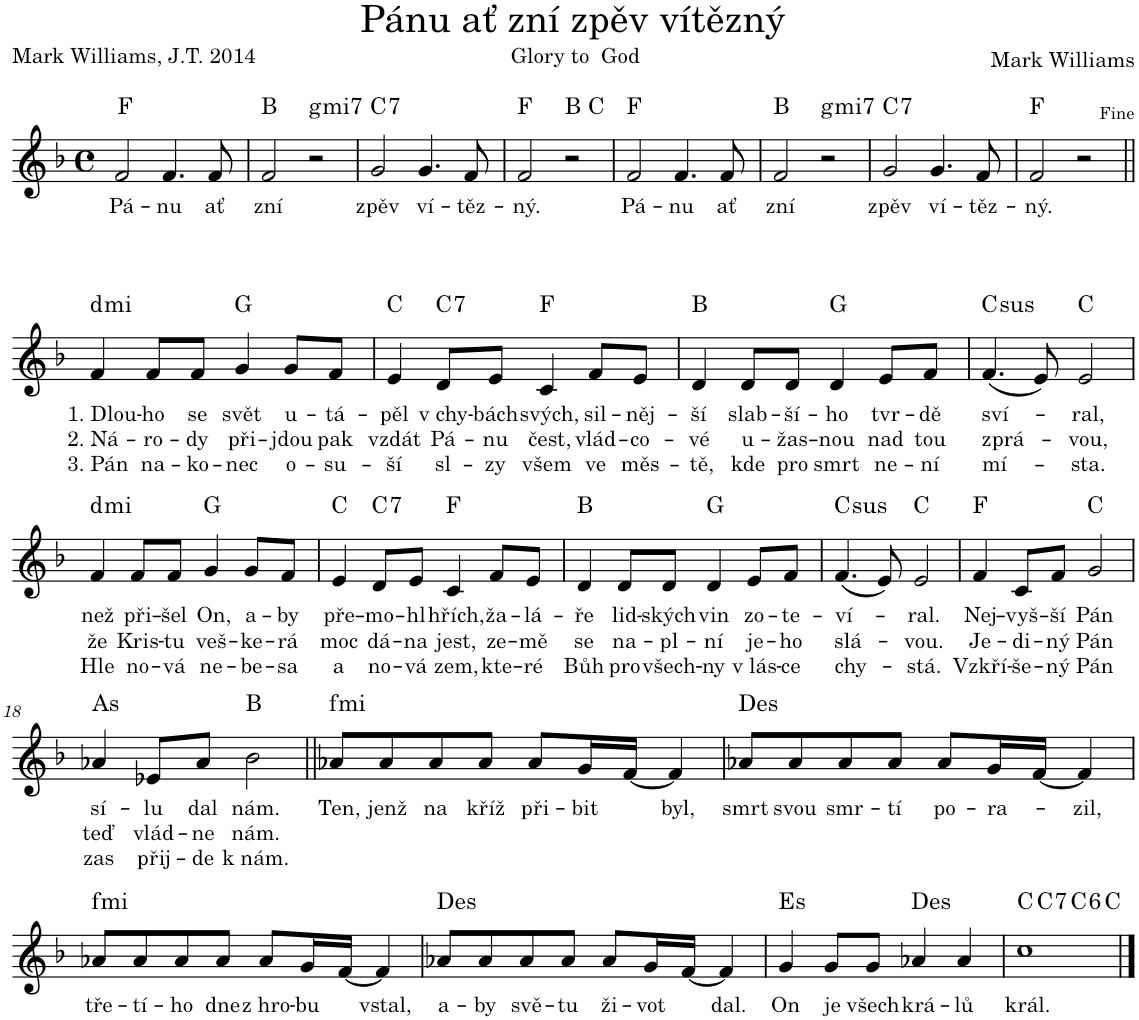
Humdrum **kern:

**kern	**text	**text	**text	**harte
*part1	*part1	*part1	*part1	*part1
*staff1	*staff1	*staff1	*staff1	*
*I"Hlas	*	*	*	*
*I'Hl.	*	*	*	*
*clefG2	*	*	*	*
*k[b-]	*	*	*	*
*M4/4	*	*	*	*
*met(c)	*	*	*	*
=1	=1	=1	=1	=1
!	!LO:LY:b	!	!	!
2f/	Pá-	.	.	F:maj
!	!LO:LY:b	!	!	!
4.f/	-nu	.	.	.
!	!LO:LY:b	!	!	!
8f/	ať	.	.	.
=2	=2	=2	=2	=2
!	!LO:LY:b	!	!	!
2f/	zní	.	.	Bb:maj
!	!	!	!	!LO:H:kt=mi7
2r	.	.	.	G:min7
=3	=3	=3	=3	=3
!	!LO:LY:b	!	!	!LO:H:kt=7
2g/	zpěv	.	.	C:7
!	!LO:LY:b	!	!	!
4.g/	ví-	.	.	.
!	!LO:LY:b	!	!	!
8f/	-těz-	.	.	.
=4	=4	=4	=4	=4
!	!LO:LY:b	!	!	!
*^	*	*	*	*
2f/	2.ryy	-ný.	.	.	F:maj
2r	.	.	.	.	Bb:maj
.	4ryy	.	.	.	C:maj
=5	=5	=5	=5	=5	=5
!	!	!LO:LY:b	!	!	!
*v	*v	*	*	*	*
2f/	Pá-	.	.	F:maj
!	!LO:LY:b	!	!	!
4.f/	-nu	.	.	.
!	!LO:LY:b	!	!	!
8f/	ať	.	.	.
=6	=6	=6	=6	=6
!	!LO:LY:b	!	!	!
2f/	zní	.	.	Bb:maj
!	!	!	!	!LO:H:kt=mi7
2r	.	.	.	G:min7
=7	=7	=7	=7	=7
!	!LO:LY:b	!	!	!LO:H:kt=7
2g/	zpěv	.	.	C:7
!	!LO:LY:b	!	!	!
4.g/	ví-	.	.	.
!	!LO:LY:b	!	!	!
8f/	-těz-	.	.	.
=8	=8	=8	=8	=8
!	!LO:LY:b	!	!	!
2f/	-ný.	.	.	F:maj
2r	.	.	.	.
!!LO:LB:g=z
=9||	=9||	=9||	=9||	=9||
!	!LO:LY:b	!LO:LY:b	!LO:LY:b	!LO:H:kt=mi
4f/	1. Dlou-	2. Ná-	3. Pán	D:min
!	!LO:LY:b	!LO:LY:b	!LO:LY:b	!
8f/L	-ho	-ro-	na-	.
!	!LO:LY:b	!LO:LY:b	!LO:LY:b	!
8f/J	se	-dy	-ko-	.
!	!LO:LY:b	!LO:LY:b	!LO:LY:b	!
4g/	svět	při-	-nec	G:maj
!	!LO:LY:b	!LO:LY:b	!LO:LY:b	!
8g/L	u-	-jdou	o-	.
!	!LO:LY:b	!LO:LY:b	!LO:LY:b	!
8f/J	-tá-	pak	-su-	.
=10	=10	=10	=10	=10
!	!LO:LY:b	!LO:LY:b	!LO:LY:b	!
4e/	-pěl	vzdát	-ší	C:maj
!	!LO:LY:b	!LO:LY:b	!LO:LY:b	!LO:H:kt=7
8d/L	v chy-	Pá-	sl-	C:7
!	!LO:LY:b	!LO:LY:b	!LO:LY:b	!
8e/J	-bách	-nu	-zy	.
!	!LO:LY:b	!LO:LY:b	!LO:LY:b	!
4c/	svých,	čest,	všem	F:maj
!	!LO:LY:b	!LO:LY:b	!LO:LY:b	!
8f/L	sil-	vlád-	ve	.
!	!LO:LY:b	!LO:LY:b	!LO:LY:b	!
8e/J	-něj-	-co-	měs-	.
=11	=11	=11	=11	=11
!	!LO:LY:b	!LO:LY:b	!LO:LY:b	!
4d/	-ší	-vé	-tě,	Bb:maj
!	!LO:LY:b	!LO:LY:b	!LO:LY:b	!
8d/L	slab-	u-	kde	.
!	!LO:LY:b	!LO:LY:b	!LO:LY:b	!
8d/J	-ší-	-žas-	pro	.
!	!LO:LY:b	!LO:LY:b	!LO:LY:b	!
4d/	-ho	-nou	smrt	G:maj
!	!LO:LY:b	!LO:LY:b	!LO:LY:b	!
8e/L	tvr-	nad	ne-	.
!	!LO:LY:b	!LO:LY:b	!LO:LY:b	!
8f/J	-dě	tou	-ní	.
=12	=12	=12	=12	=12
!	!LO:LY:b	!LO:LY:b	!LO:LY:b	!LO:H:kt=sus
(4.f/	sví-	zprá-	mí-	C:sus4
8e/)	.	.	.	.
!	!LO:LY:b	!LO:LY:b	!LO:LY:b	!
2e/	-ral,	-vou,	-sta.	C:maj
!!LO:LB:g=z
=13	=13	=13	=13	=13
!	!LO:LY:b	!LO:LY:b	!LO:LY:b	!LO:H:kt=mi
4f/	než	že	Hle	D:min
!	!LO:LY:b	!LO:LY:b	!LO:LY:b	!
8f/L	při-	Kris-	no-	.
!	!LO:LY:b	!LO:LY:b	!LO:LY:b	!
8f/J	-šel	-tu	-vá	.
!	!LO:LY:b	!LO:LY:b	!LO:LY:b	!
4g/	On,	veš-	ne-	G:maj
!	!LO:LY:b	!LO:LY:b	!LO:LY:b	!
8g/L	a-	-ke-	-be-	.
!	!LO:LY:b	!LO:LY:b	!LO:LY:b	!
8f/J	-by	-rá	-sa	.
=14	=14	=14	=14	=14
!	!LO:LY:b	!LO:LY:b	!LO:LY:b	!
4e/	pře-	moc	a	C:maj
!	!LO:LY:b	!LO:LY:b	!LO:LY:b	!LO:H:kt=7
8d/L	-mo-	dá-	no-	C:7
!	!LO:LY:b	!LO:LY:b	!LO:LY:b	!
8e/J	-hl	-na	-vá	.
!	!LO:LY:b	!LO:LY:b	!LO:LY:b	!
4c/	hřích,	jest,	zem,	F:maj
!	!LO:LY:b	!LO:LY:b	!LO:LY:b	!
8f/L	ža-	ze-	kte-	.
!	!LO:LY:b	!LO:LY:b	!LO:LY:b	!
8e/J	-lá-	-mě	-ré	.
=15	=15	=15	=15	=15
!	!LO:LY:b	!LO:LY:b	!LO:LY:b	!
4d/	-ře	se	Bůh	Bb:maj
!	!LO:LY:b	!LO:LY:b	!LO:LY:b	!
8d/L	lid-	na-	pro	.
!	!LO:LY:b	!LO:LY:b	!LO:LY:b	!
8d/J	-ských	-pl-	všech-	.
!	!LO:LY:b	!LO:LY:b	!LO:LY:b	!
4d/	vin	-ní	-ny	G:maj
!	!LO:LY:b	!LO:LY:b	!LO:LY:b	!
8e/L	zo-	je-	v lás-	.
!	!LO:LY:b	!LO:LY:b	!LO:LY:b	!
8f/J	-te-	-ho	-ce	.
=16	=16	=16	=16	=16
!	!LO:LY:b	!LO:LY:b	!LO:LY:b	!LO:H:kt=sus
(4.f/	-ví-	slá-	chy-	C:sus4
8e/)	.	.	.	.
!	!LO:LY:b	!LO:LY:b	!LO:LY:b	!
2e/	-ral.	-vou.	-stá.	C:maj
=17	=17	=17	=17	=17
!	!LO:LY:b	!LO:LY:b	!LO:LY:b	!
4f/	Nej-	Je-	Vzkří-	F:maj
!	!LO:LY:b	!LO:LY:b	!LO:LY:b	!
8c/L	-vyš-	-di-	-še-	.
!	!LO:LY:b	!LO:LY:b	!LO:LY:b	!
8f/J	-ší	-ný	-ný	.
!	!LO:LY:b	!LO:LY:b	!LO:LY:b	!
2g/	Pán	Pán	Pán	C:maj
!!LO:LB:g=z
=18	=18	=18	=18	=18
!	!LO:LY:b	!LO:LY:b	!LO:LY:b	!
4a-X/	sí-	teď	zas	Ab:maj
!	!LO:LY:b	!LO:LY:b	!LO:LY:b	!
8e-X/L	-lu	vlád-	přij-	.
!	!LO:LY:b	!LO:LY:b	!LO:LY:b	!
8a-/J	dal	-ne	-de	.
!	!LO:LY:b	!LO:LY:b	!LO:LY:b	!
2b-\	nám.	nám.	k nám.	Bb:maj
=19||	=19||	=19||	=19||	=19||
!	!LO:LY:b	!	!	!LO:H:kt=mi
8a-X/L	Ten,	.	.	F:min
!	!LO:LY:b	!	!	!
8a-/	jenž	.	.	.
!	!LO:LY:b	!	!	!
8a-/	na	.	.	.
!	!LO:LY:b	!	!	!
8a-/J	kříž	.	.	.
!	!LO:LY:b	!	!	!
8a-/L	při-	.	.	.
!	!LO:LY:b	!	!	!
16g/L	-bit	.	.	.
[16f/JJ	.	.	.	.
!	!LO:LY:b	!	!	!
4f/]	byl,	.	.	.
=20	=20	=20	=20	=20
!	!LO:LY:b	!	!	!
8a-X/L	smrt	.	.	Db:maj
!	!LO:LY:b	!	!	!
8a-/	svou	.	.	.
!	!LO:LY:b	!	!	!
8a-/	smr-	.	.	.
!	!LO:LY:b	!	!	!
8a-/J	-tí	.	.	.
!	!LO:LY:b	!	!	!
8a-/L	po-	.	.	.
!	!LO:LY:b	!	!	!
16g/L	-ra-	.	.	.
[16f/JJ	.	.	.	.
!	!LO:LY:b	!	!	!
4f/]	zil,	.	.	.
!!LO:LB:g=z
=21	=21	=21	=21	=21
!	!LO:LY:b	!	!	!LO:H:kt=mi
8a-X/L	tře-	.	.	F:min
!	!LO:LY:b	!	!	!
8a-/	-tí-	.	.	.
!	!LO:LY:b	!	!	!
8a-/	-ho	.	.	.
!	!LO:LY:b	!	!	!
8a-/J	dne	.	.	.
!	!LO:LY:b	!	!	!
8a-/L	z hro-	.	.	.
!	!LO:LY:b	!	!	!
16g/L	-bu	.	.	.
[16f/JJ	.	.	.	.
!	!LO:LY:b	!	!	!
4f/]	vstal,	.	.	.
=22	=22	=22	=22	=22
!	!LO:LY:b	!	!	!
8a-X/L	a-	.	.	Db:maj
!	!LO:LY:b	!	!	!
8a-/	-by	.	.	.
!	!LO:LY:b	!	!	!
8a-/	svě-	.	.	.
!	!LO:LY:b	!	!	!
8a-/J	-tu	.	.	.
!	!LO:LY:b	!	!	!
8a-/L	ži-	.	.	.
!	!LO:LY:b	!	!	!
16g/L	-vot	.	.	.
[16f/JJ	.	.	.	.
!	!LO:LY:b	!	!	!
4f/]	dal.	.	.	.
=23	=23	=23	=23	=23
!	!LO:LY:b	!	!	!
4g/	On	.	.	Eb:maj
!	!LO:LY:b	!	!	!
8g/L	je	.	.	.
!	!LO:LY:b	!	!	!
8g/J	všech	.	.	.
!	!LO:LY:b	!	!	!
4a-X/	krá-	.	.	Db:maj
!	!LO:LY:b	!	!	!
4a-/	-lů	.	.	.
=24	=24	=24	=24	=24
!	!LO:LY:b	!	!	!
*^	*	*	*	*
*	*^	*	*	*	*
*	*	*^	*	*	*	*
1cc	4ryy	2ryy	2.ryy	král.	.	.	C:maj
!	!	!	!	!	!	!	!LO:H:kt=7
.	2.ryy	.	.	.	.	.	C:7
!	!	!	!	!	!	!	!LO:H:kt=6
.	.	2ryy	.	.	.	.	C:maj6
.	.	.	4ryy	.	.	.	C:maj
*v	*v	*v	*v	*	*	*	*
==	==	==	==	==
*-	*-	*-	*-	*-
